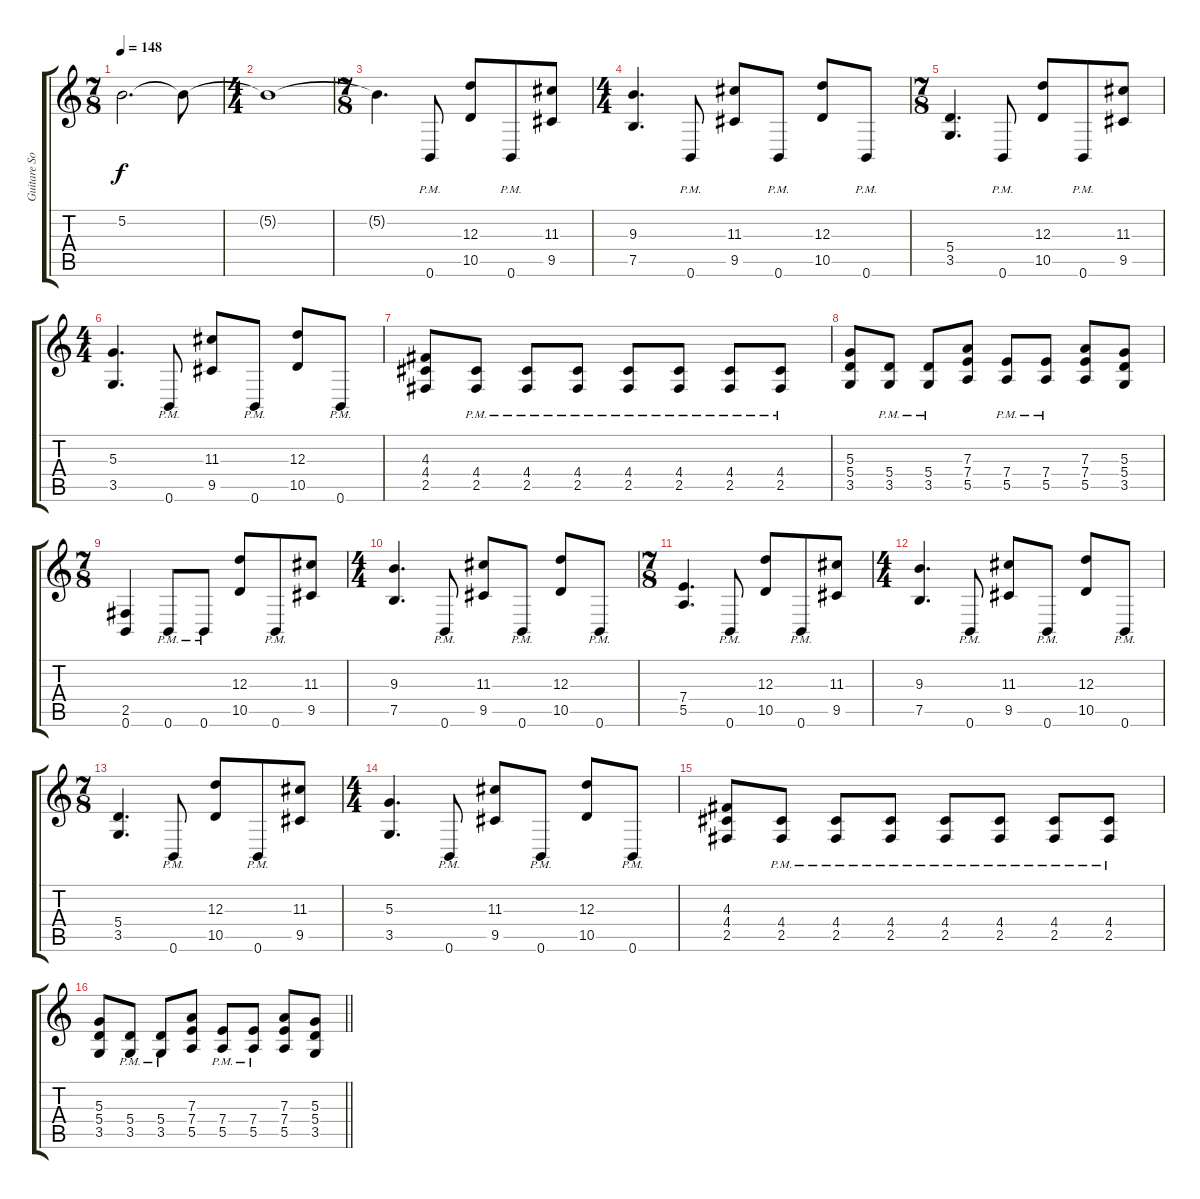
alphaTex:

\track ("Guitare Solo" "Guitare So") {instrument distortionguitar}
\staff {score tabs}
\tuning (B3 Gb3 D3 A2 E2 B1) {hide}
\ts (7 8)
\tempo 148
\clef g2
\ks c
5.2.2{d dy f} 5.2{t}.8 |
\ts (4 4)
5.2{t}.1 |
\ts (7 8)
5.2{t}.4{d} 0.6{pm}.8 (12.3 10.5).8 0.6{pm}.8 (11.3 9.5).8 |
\ts (4 4)
(9.3 7.5).4{d} 0.6{pm}.8 (11.3 9.5).8 0.6{pm}.8 (12.3 10.5).8 0.6{pm}.8 |
\ts (7 8)
(5.4 3.5).4{d} 0.6{pm}.8 (12.3 10.5).8 0.6{pm}.8 (11.3 9.5).8 |
\ts (4 4)
(5.3 3.5).4{d} 0.6{pm}.8 (11.3 9.5).8 0.6{pm}.8 (12.3 10.5).8 0.6{pm}.8 |
(4.3 4.4 2.5).8 (4.4{pm} 2.5{pm}).8 (4.4{pm} 2.5{pm}).8 (4.4{pm} 2.5{pm}).8 (4.4{pm} 2.5{pm}).8 (4.4{pm} 2.5{pm}).8 (4.4{pm} 2.5{pm}).8 (4.4{pm} 2.5{pm}).8 |
(5.3 5.4 3.5).8 (5.4{pm} 3.5{pm}).8 (5.4{pm} 3.5{pm}).8 (7.3 7.4 5.5).8 (7.4{pm} 5.5{pm}).8 (7.4{pm} 5.5{pm}).8 (7.3 7.4 5.5).8 (5.3 5.4 3.5).8 |
\ts (7 8)
(2.5 0.6).4 0.6{pm}.8 0.6{pm}.8 (12.3 10.5).8 0.6{pm}.8 (11.3 9.5).8 |
\ts (4 4)
(9.3 7.5).4{d} 0.6{pm}.8 (11.3 9.5).8 0.6{pm}.8 (12.3 10.5).8 0.6{pm}.8 |
\ts (7 8)
(7.4 5.5).4{d} 0.6{pm}.8 (12.3 10.5).8 0.6{pm}.8 (11.3 9.5).8 |
\ts (4 4)
(9.3 7.5).4{d} 0.6{pm}.8 (11.3 9.5).8 0.6{pm}.8 (12.3 10.5).8 0.6{pm}.8 |
\ts (7 8)
(5.4 3.5).4{d} 0.6{pm}.8 (12.3 10.5).8 0.6{pm}.8 (11.3 9.5).8 |
\ts (4 4)
(5.3 3.5).4{d} 0.6{pm}.8 (11.3 9.5).8 0.6{pm}.8 (12.3 10.5).8 0.6{pm}.8 |
(4.3 4.4 2.5).8 (4.4{pm} 2.5{pm}).8 (4.4{pm} 2.5{pm}).8 (4.4{pm} 2.5{pm}).8 (4.4{pm} 2.5{pm}).8 (4.4{pm} 2.5{pm}).8 (4.4{pm} 2.5{pm}).8 (4.4{pm} 2.5{pm}).8 |
\barLineRight lightlight
(5.3 5.4 3.5).8 (5.4{pm} 3.5{pm}).8 (5.4{pm} 3.5{pm}).8 (7.3 7.4 5.5).8 (7.4{pm} 5.5{pm}).8 (7.4{pm} 5.5{pm}).8 (7.3 7.4 5.5).8 (5.3 5.4 3.5).8
